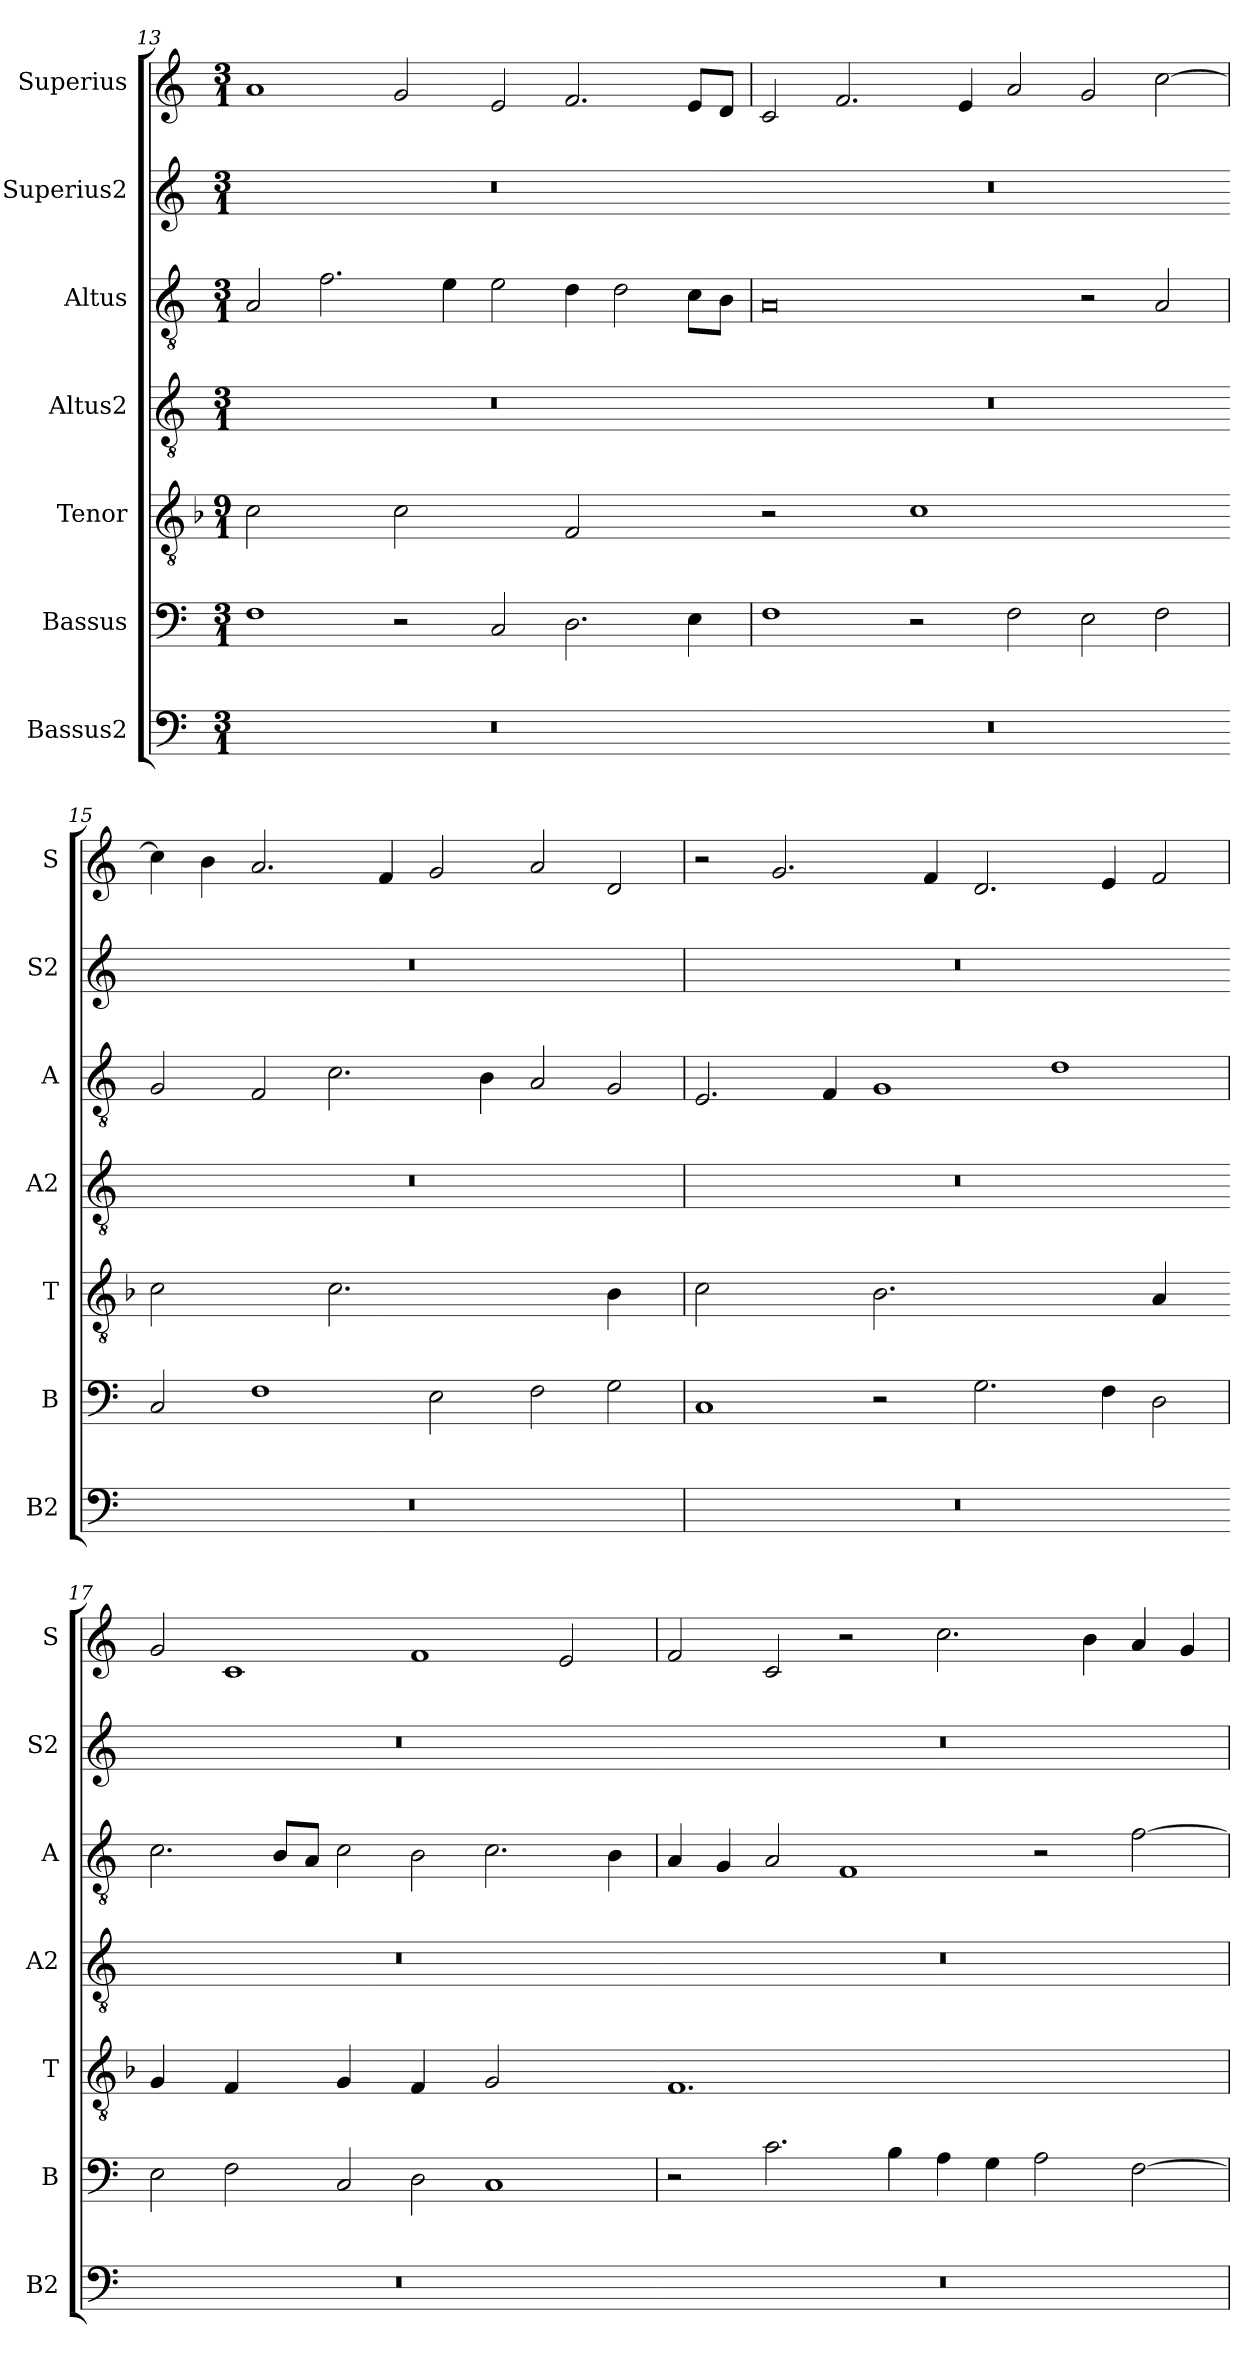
**kern	**kern	**kern	**kern	**kern	**kern	**kern
*part7	*part6	*part5	*part4	*part3	*part2	*part1
*staff7	*staff6	*staff5	*staff4	*staff3	*staff2	*staff1
*I"Bassus2	*I"Bassus	*I"Tenor	*I"Altus2	*I"Altus	*I"Superius2	*I"Superius
*I'B2	*I'B	*I'T	*I'A2	*I'A	*I'S2	*I'S
*clefF4	*clefF4	*clefGv2	*clefGv2	*clefGv2	*clefG2	*clefG2
*k[]	*k[]	*k[b-]	*k[]	*k[]	*k[]	*k[]
*M3/1	*M3/1	*M9/1	*M3/1	*M3/1	*M3/1	*M3/1
=13	=13	=13	=13	=13	=13	=13
!	!	!LO:N:vis=2	!	!	!	!
0.r	1F	1c	0.r	2A/	0.r	1a
.	.	.	.	2.f\	.	.
!	!	!LO:N:vis=2	!	!	!	!
.	2r	1c	.	.	.	2g/
.	.	.	.	4e\	.	.
.	2C/	.	.	2e\	.	2e/
!	!	!LO:N:vis=2	!	!	!	!
.	2.D\	1F	.	4d\	.	2.f/
.	.	.	.	2d\	.	.
.	4E\	.	.	8c\L	.	8e/L
.	.	.	.	8B\J	.	8d/J
=14	=14	=14-	=14	=14	=14	=14
!	!	!LO:N:vis=2	!	!	!	!
0.r	1F	1r	0.r	0A	0.r	2c/
.	.	.	.	.	.	2.f/
!	!	!LO:N:vis=1	!	!	!	!
.	2r	0c	.	.	.	.
.	.	.	.	.	.	4e/
.	2F\	.	.	.	.	2a/
.	2E\	.	.	2r	.	2g/
.	2F\	.	.	2A/	.	[2cc\
=15	=15	=15-	=15	=15	=15	=15
!	!	!LO:N:vis=2	!	!	!	!
0.r	2C/	1c	0.r	2G/	0.r	4cc\]
.	.	.	.	.	.	4b\
.	1F	.	.	2F/	.	2.a/
!	!	!LO:N:vis=2.	!	!	!	!
.	.	1.c	.	2.c\	.	.
.	.	.	.	.	.	4f/
.	2E\	.	.	.	.	2g/
.	.	.	.	4B\	.	.
.	2F\	.	.	2A/	.	2a/
!	!	!LO:N:vis=4	!	!	!	!
.	2G\	2B-\	.	2G/	.	2d/
=16	=16	=16	=16	=16	=16	=16
!	!	!LO:N:vis=2	!	!	!	!
0.r	1C	1c	0.r	2.E/	0.r	2r
.	.	.	.	.	.	2.g/
.	.	.	.	4F/	.	.
!	!	!LO:N:vis=2.	!	!	!	!
.	2r	1.B-	.	1G	.	.
.	.	.	.	.	.	4f/
.	2.G\	.	.	.	.	2.d/
.	.	.	.	1d	.	.
.	4F\	.	.	.	.	4e/
!	!	!LO:N:vis=4	!	!	!	!
.	2D\	2A/	.	.	.	2f/
=17	=17	=17-	=17	=17	=17	=17
!	!	!LO:N:vis=4	!	!	!	!
0.r	2E\	2G/	0.r	2.c\	0.r	2g/
!	!	!LO:N:vis=4	!	!	!	!
.	2F\	2F/	.	.	.	1c
.	.	.	.	8B/L	.	.
.	.	.	.	8A/J	.	.
!	!	!LO:N:vis=4	!	!	!	!
.	2C/	2G/	.	2c\	.	.
!	!	!LO:N:vis=4	!	!	!	!
.	2D\	2F/	.	2B\	.	1f
!	!	!LO:N:vis=2	!	!	!	!
.	1C	1G	.	2.c\	.	.
.	.	.	.	.	.	2e/
.	.	.	.	4B\	.	.
=18	=18	=18-	=18	=18	=18	=18
!	!	!LO:N:vis=1.	!	!	!	!
0.r	2r	0.F	0.r	4A/	0.r	2f/
.	.	.	.	4G/	.	.
.	2.c\	.	.	2A/	.	2c/
.	.	.	.	1F	.	2r
.	4B\	.	.	.	.	.
.	4A\	.	.	.	.	2.cc\
.	4G\	.	.	.	.	.
.	2A\	.	.	2r	.	.
.	.	.	.	.	.	4b\
.	[2F\	.	.	[2f\	.	4a/
.	.	.	.	.	.	4g/
=	=	=	=	=	=	=
*-	*-	*-	*-	*-	*-	*-
